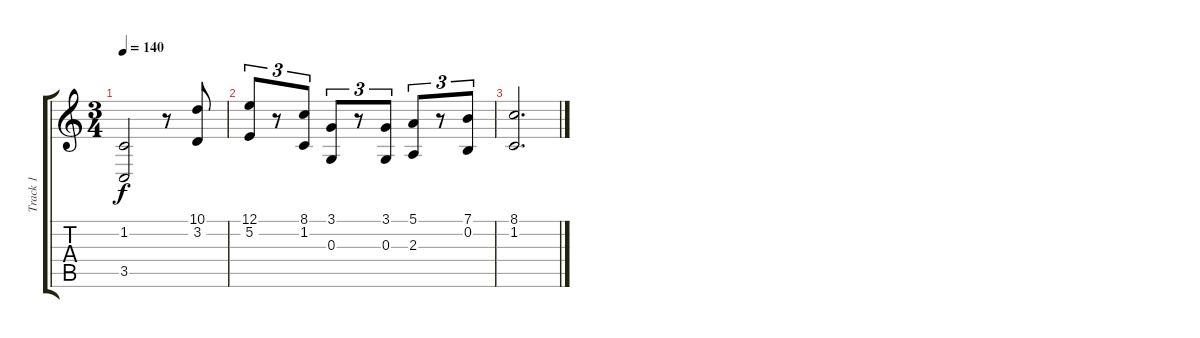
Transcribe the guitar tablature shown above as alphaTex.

\track ("Track 1" "Track 1") {instrument accordion}
\staff {score tabs}
\tuning (E4 B3 G3 D3 A2 E2) {hide}
\ts (3 4)
\tempo 140
\clef g2
\ks c
(1.2{t} 3.5{t}).2{dy f} r.8 (10.1 3.2).8 |
(12.1 5.2).8{tu (3 2)} r.8{tu (3 2)} (8.1 1.2).8{tu (3 2)} (3.1 0.3).8{tu (3 2)} r.8{tu (3 2)} (3.1 0.3).8{tu (3 2)} (5.1 2.3).8{tu (3 2)} r.8{tu (3 2)} (7.1 0.2).8{tu (3 2)} |
(8.1 1.2).2{d}
